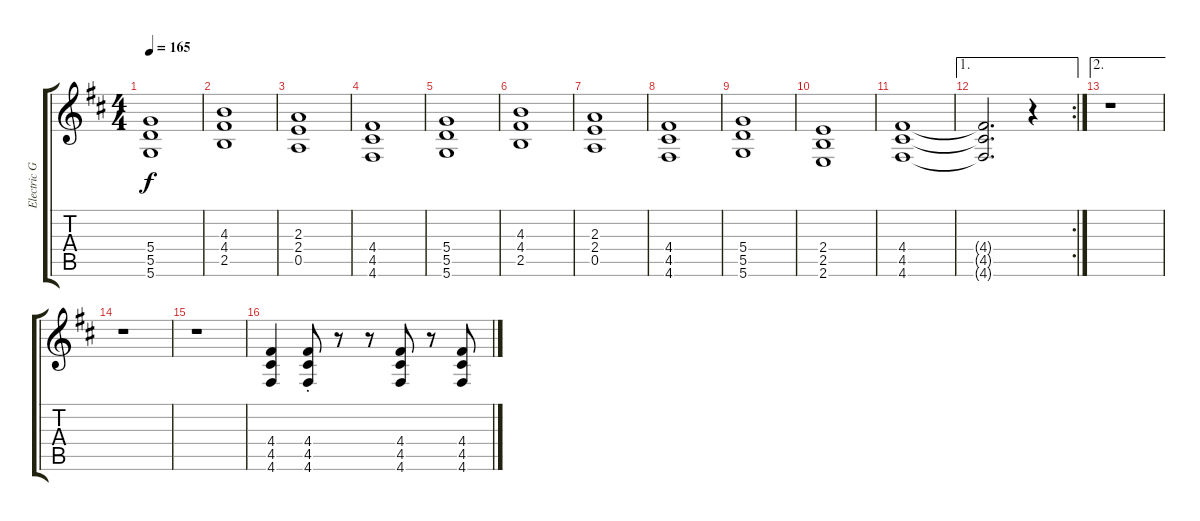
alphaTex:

\track ("Electric Guitar In Drop D Tuning" "Electric G") {instrument overdrivenguitar}
\staff {score tabs}
\tuning (E4 B3 G3 D3 A2 D2) {hide}
\ts (4 4)
\tempo 165
\clef g2
\ks d
(5.4 5.5 5.6).1{dy f} |
(4.3 4.4 2.5).1 |
(2.3 2.4 0.5).1 |
(4.4 4.5 4.6).1 |
(5.4 5.5 5.6).1 |
(4.3 4.4 2.5).1 |
(2.3 2.4 0.5).1 |
(4.4 4.5 4.6).1 |
(5.4 5.5 5.6).1 |
(2.4 2.5 2.6).1 |
(4.4 4.5 4.6).1 |
\ae 1
\rc 2
(4.4{t} 4.5{t} 4.6{t}).2{d} r.4 |
\ae 2
r.1 |
r.1 |
r.1 |
(4.4 4.5 4.6).4 (4.4{st} 4.5{st} 4.6{st}).8 r.8 r.8 (4.4 4.5 4.6).8 r.8 (4.4 4.5 4.6).8
